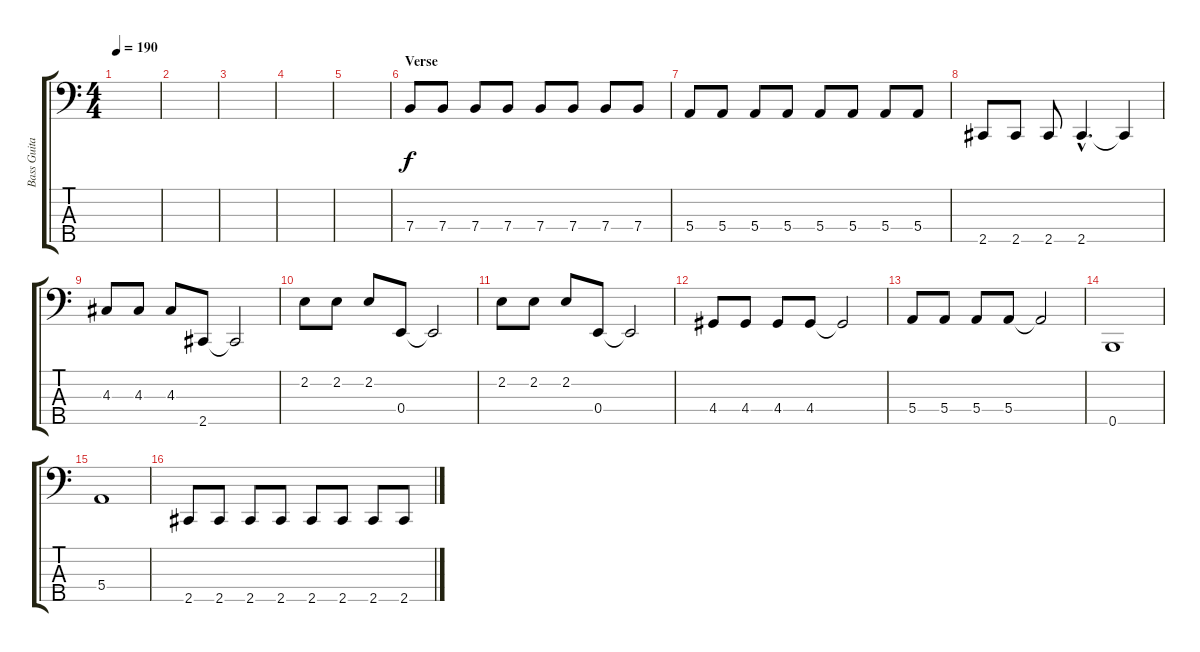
\track ("Bass Guitar" "Bass Guita") {instrument electricbassfinger}
\staff {score tabs}
\tuning (G2 D2 A1 E1 B0) {hide}
\ts (4 4)
\tempo 190
\clef f4
\ks c
|
|
|
|
|
\section ("" "Verse")
7.4.8 7.4.8 7.4.8 7.4.8 7.4.8 7.4.8 7.4.8 7.4.8 |
5.4.8 5.4.8 5.4.8 5.4.8 5.4.8 5.4.8 5.4.8 5.4.8 |
2.5.8 2.5.8 2.5.8 2.5{hac}.4{d} 2.5{t}.4 |
4.3.8 4.3.8 4.3.8 2.5.8 2.5{t}.2 |
2.2.8 2.2.8 2.2.8 0.4.8 0.4{t}.2 |
2.2.8 2.2.8 2.2.8 0.4.8 0.4{t}.2 |
4.4.8 4.4.8 4.4.8 4.4.8 4.4{t}.2 |
5.4.8 5.4.8 5.4.8 5.4.8 5.4{t}.2 |
0.5.1 |
5.4.1 |
2.5.8 2.5.8 2.5.8 2.5.8 2.5.8 2.5.8 2.5.8 2.5.8
